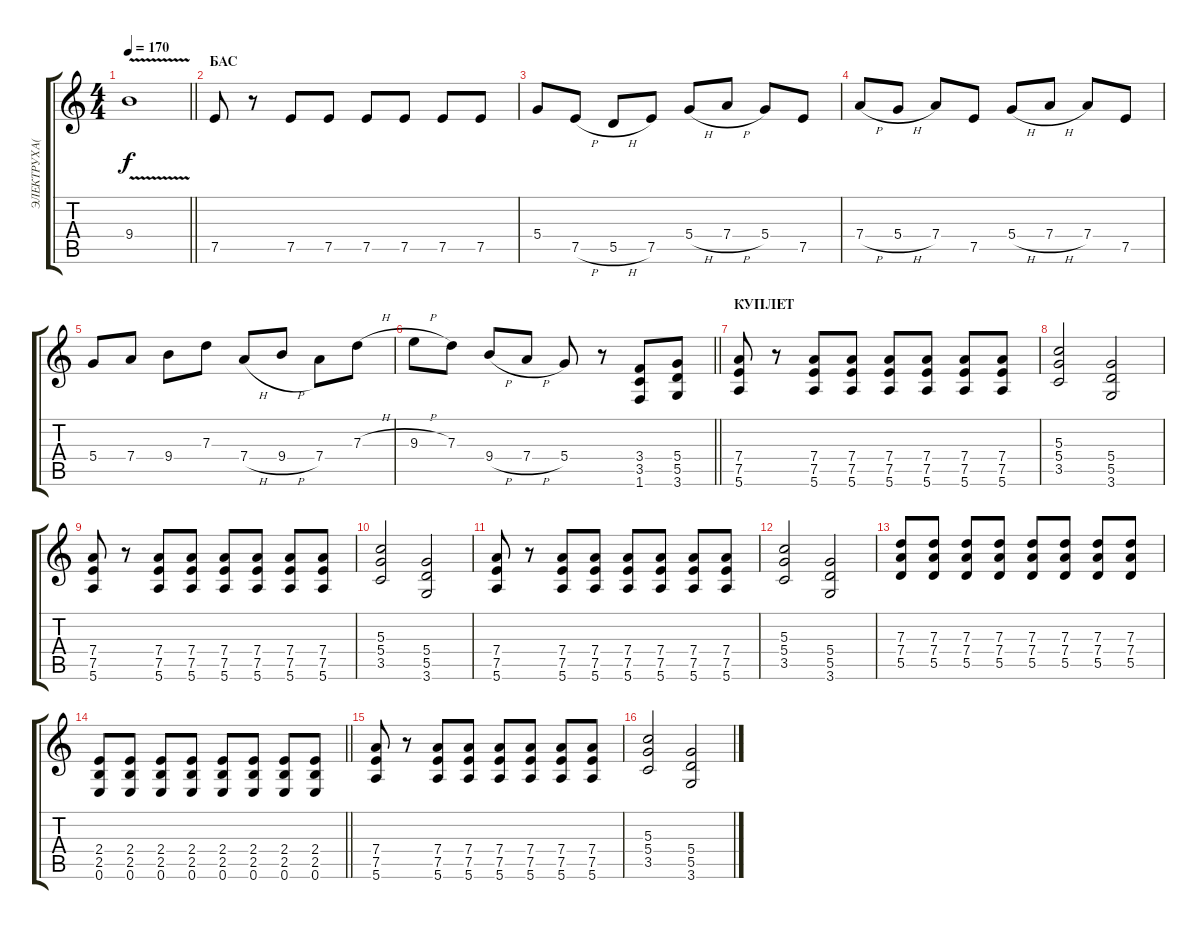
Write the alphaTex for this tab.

\track ("ЭЛЕКТРУХА(ВИНТ)" "ЭЛЕКТРУХА(") {instrument distortionguitar}
\staff {score tabs}
\tuning (E4 B3 G3 D3 A2 E2) {hide}
\ts (4 4)
\tempo 170
\clef g2
\barLineRight lightlight
\ks c
9.4{v}.1{dy f} |
\section ("" "БАС")
7.5.8 r.8 7.5.8 7.5.8 7.5.8 7.5.8 7.5.8 7.5.8 |
5.4.8 7.5{h}.8 5.5{h}.8 7.5.8 5.4{h}.8 7.4{h}.8 5.4.8 7.5.8 |
7.4{h}.8 5.4{h}.8 7.4.8 7.5.8 5.4{h}.8 7.4{h}.8 7.4.8 7.5.8 |
5.4.8 7.4.8 9.4.8 7.3.8 7.4{h}.8 9.4{h}.8 7.4.8 7.3{h}.8 |
\barLineRight lightlight
9.3{h}.8 7.3.8 9.4{h}.8 7.4{h}.8 5.4.8 r.8 (3.4 3.5 1.6).8 (5.4 5.5 3.6).8 |
\section ("" "КУПЛЕТ")
(7.4 7.5 5.6).8 r.8 (7.4 7.5 5.6).8 (7.4 7.5 5.6).8 (7.4 7.5 5.6).8 (7.4 7.5 5.6).8 (7.4 7.5 5.6).8 (7.4 7.5 5.6).8 |
(5.3 5.4 3.5).2 (5.4 5.5 3.6).2 |
(7.4 7.5 5.6).8 r.8 (7.4 7.5 5.6).8 (7.4 7.5 5.6).8 (7.4 7.5 5.6).8 (7.4 7.5 5.6).8 (7.4 7.5 5.6).8 (7.4 7.5 5.6).8 |
(5.3 5.4 3.5).2 (5.4 5.5 3.6).2 |
(7.4 7.5 5.6).8 r.8 (7.4 7.5 5.6).8 (7.4 7.5 5.6).8 (7.4 7.5 5.6).8 (7.4 7.5 5.6).8 (7.4 7.5 5.6).8 (7.4 7.5 5.6).8 |
(5.3 5.4 3.5).2 (5.4 5.5 3.6).2 |
(7.3 7.4 5.5).8 (7.3 7.4 5.5).8 (7.3 7.4 5.5).8 (7.3 7.4 5.5).8 (7.3 7.4 5.5).8 (7.3 7.4 5.5).8 (7.3 7.4 5.5).8 (7.3 7.4 5.5).8 |
\barLineRight lightlight
(2.4 2.5 0.6).8 (2.4 2.5 0.6).8 (2.4 2.5 0.6).8 (2.4 2.5 0.6).8 (2.4 2.5 0.6).8 (2.4 2.5 0.6).8 (2.4 2.5 0.6).8 (2.4 2.5 0.6).8 |
(7.4 7.5 5.6).8 r.8 (7.4 7.5 5.6).8 (7.4 7.5 5.6).8 (7.4 7.5 5.6).8 (7.4 7.5 5.6).8 (7.4 7.5 5.6).8 (7.4 7.5 5.6).8 |
(5.3 5.4 3.5).2 (5.4 5.5 3.6).2
